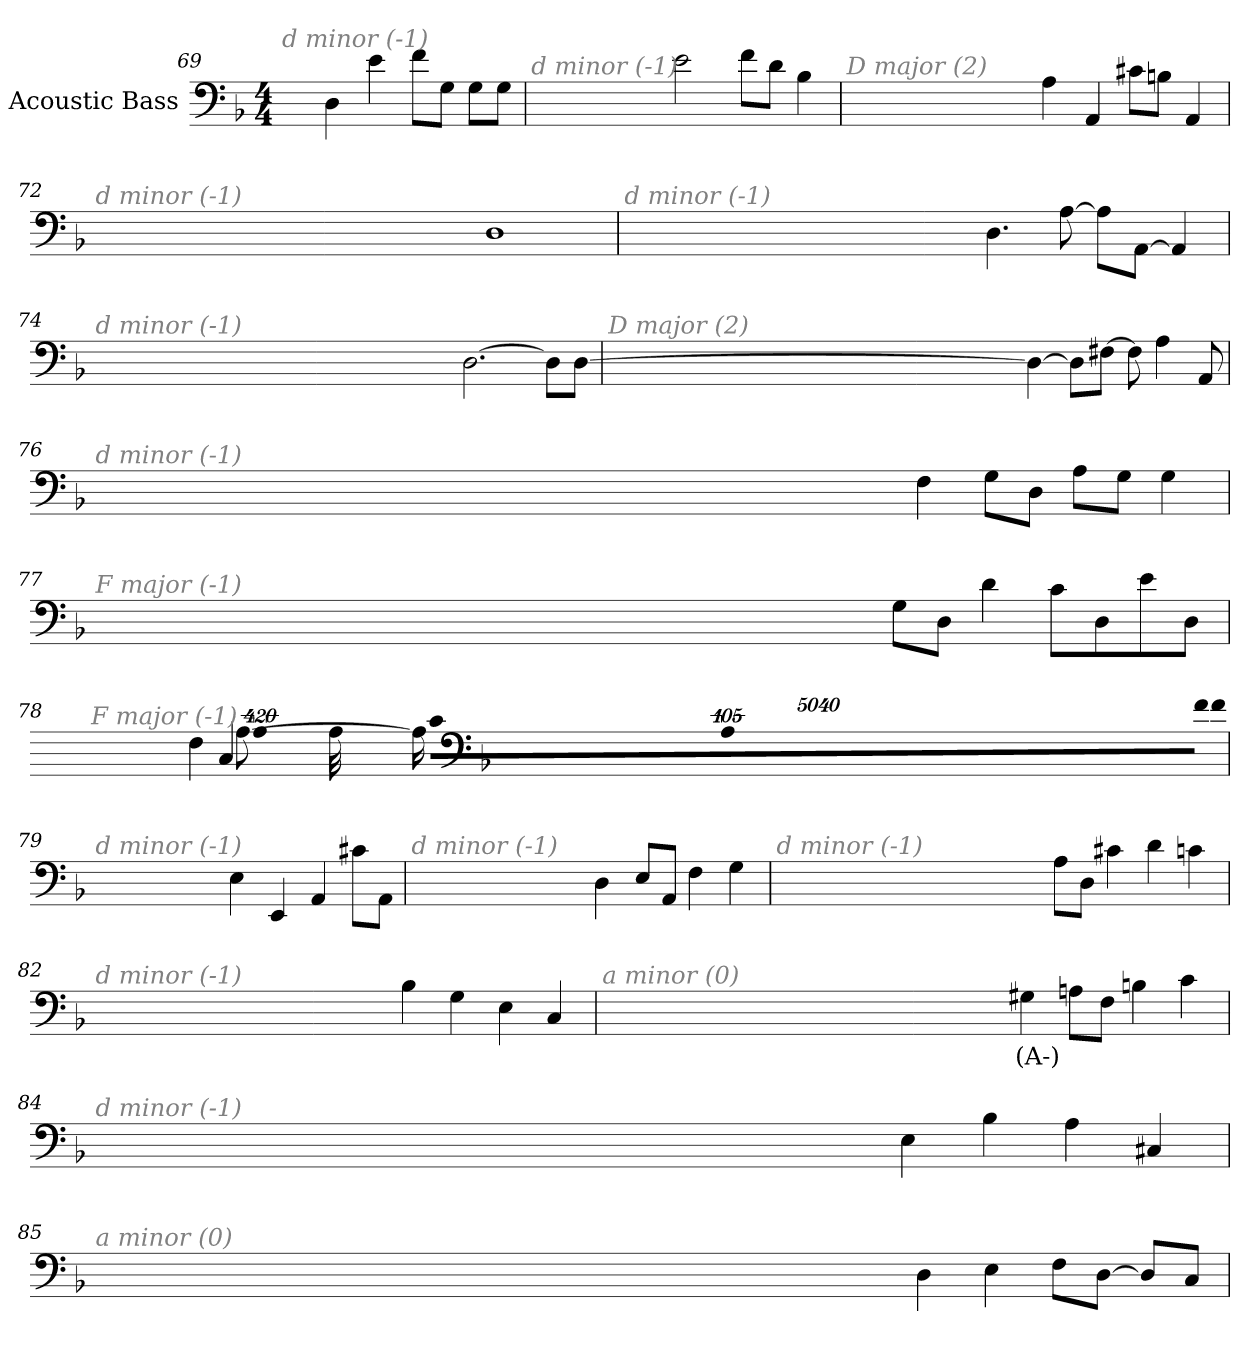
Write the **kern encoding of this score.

**kern	**text
*part1	*part1
*staff1	*staff1
*I"Acoustic Bass	*
*clefF4	*
*ITrd7c12	*
*k[b-]	*
*F:	*
*M4/4	*
=69	=69
!LO:TX:i:color=#808080:t=d minor (-1)	!
4DD	.
4E	.
8FL	.
8GGJ	.
8GGL	.
8GGJ	.
=70	=70
!LO:TX:i:color=#808080:t=d minor (-1)	!
2E	.
8FL	.
8DJ	.
4BB-	.
=71	=71
!LO:TX:i:color=#808080:t=D major (2)	!
4AA	.
4AAA	.
8C#XL	.
8BBnJ	.
4AAA	.
=72	=72
!LO:TX:i:color=#808080:t=d minor (-1)	!
1DD	.
=73	=73
!LO:TX:i:color=#808080:t=d minor (-1)	!
4.DD	.
[8AA	.
8AAL]	.
[8AAAJ	.
4AAA]	.
=74	=74
!LO:TX:i:color=#808080:t=d minor (-1)	!
[2.DD	.
8DDL]	.
[8DDJ	.
=75	=75
!LO:TX:i:color=#808080:t=D major (2)	!
4DD_	.
8DDL]	.
[8FF#XJ	.
8FF#]	.
4AA	.
8AAA	.
=76	=76
!LO:TX:i:color=#808080:t=d minor (-1)	!
4FF	.
8GGL	.
8DDJ	.
8AAL	.
8GGJ	.
4GG	.
=77	=77
!LO:TX:i:color=#808080:t=F major (-1)	!
8GGL	.
8DDJ	.
4D	.
8CL	.
8DD	.
8E	.
8DDJ	.
=78	=78
!LO:TX:i:color=#808080:t=F major (-1)	!
!LO:N:vis=8	!
40320%3347FL	.
!LO:N:vis=8	!
40320%3347F	.
!LO:N:vis=8	!
40320%3347CJ	.
!LO:N:vis=1024	!
[13440%13AA	.
8AA_	.
16AA_	.
32AA_	.
!LO:N:vis=1024%31	!
13440%407AA]	.
4FF	.
4CC	.
=79	=79
!LO:TX:i:color=#808080:t=d minor (-1)	!
4EE	.
4EEE	.
4AAA	.
8C#XL	.
8AAAJ	.
=80	=80
!LO:TX:i:color=#808080:t=d minor (-1)	!
4DD	.
8EEL	.
8AAAJ	.
4FF	.
4GG	.
=81	=81
!LO:TX:i:color=#808080:t=d minor (-1)	!
8AAL	.
8DDJ	.
4C#X	.
4D	.
4Cn	.
=82	=82
!LO:TX:i:color=#808080:t=d minor (-1)	!
4BB-	.
4GG	.
4EE	.
4CC	.
=83	=83
!LO:TX:i:color=#808080:t=a minor (0)	!
4GG#Xi	(A-)
8AAnL	.
8FFJ	.
4BBn	.
4C	.
=84	=84
!LO:TX:i:color=#808080:t=d minor (-1)	!
4EE	.
4BB-	.
4AA	.
4CC#X	.
=85	=85
!LO:TX:i:color=#808080:t=a minor (0)	!
4DD	.
4EE	.
8FFL	.
[8DDJ	.
8DDL]	.
[8CCJ	.
=	=
*-	*-
